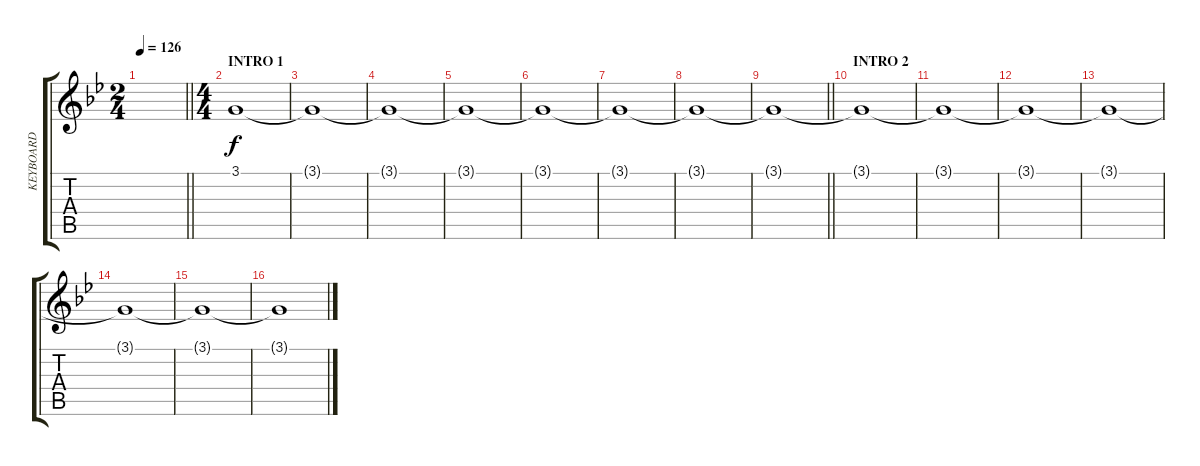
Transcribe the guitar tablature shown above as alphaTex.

\track ("KEYBOARD" "KEYBOARD") {instrument stringensemble1}
\staff {score tabs}
\tuning (E4 B3 G3 D3 A2 E2) {hide}
\ts (2 4)
\tempo 126
\clef g2
\barLineRight lightlight
\ks bb
|
\ts (4 4)
\section ("" "INTRO 1")
3.1.1 |
3.1{t}.1 |
3.1{t}.1 |
3.1{t}.1 |
3.1{t}.1 |
3.1{t}.1 |
3.1{t}.1 |
\barLineRight lightlight
3.1{t}.1 |
\section ("" "INTRO 2")
3.1{t}.1 |
3.1{t}.1 |
3.1{t}.1 |
3.1{t}.1 |
3.1{t}.1 |
3.1{t}.1 |
3.1{t}.1
